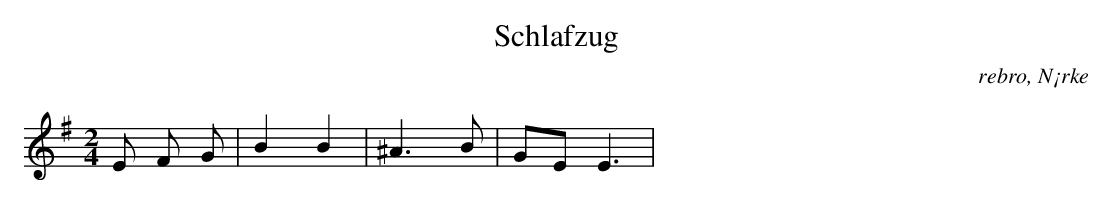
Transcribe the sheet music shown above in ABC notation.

X:1
T:Schlafzug
O: rebro, N¡rke
M:2/4
L:1/8
K:Em
E F G | B2 B2 | ^A3B | GE E3 |
